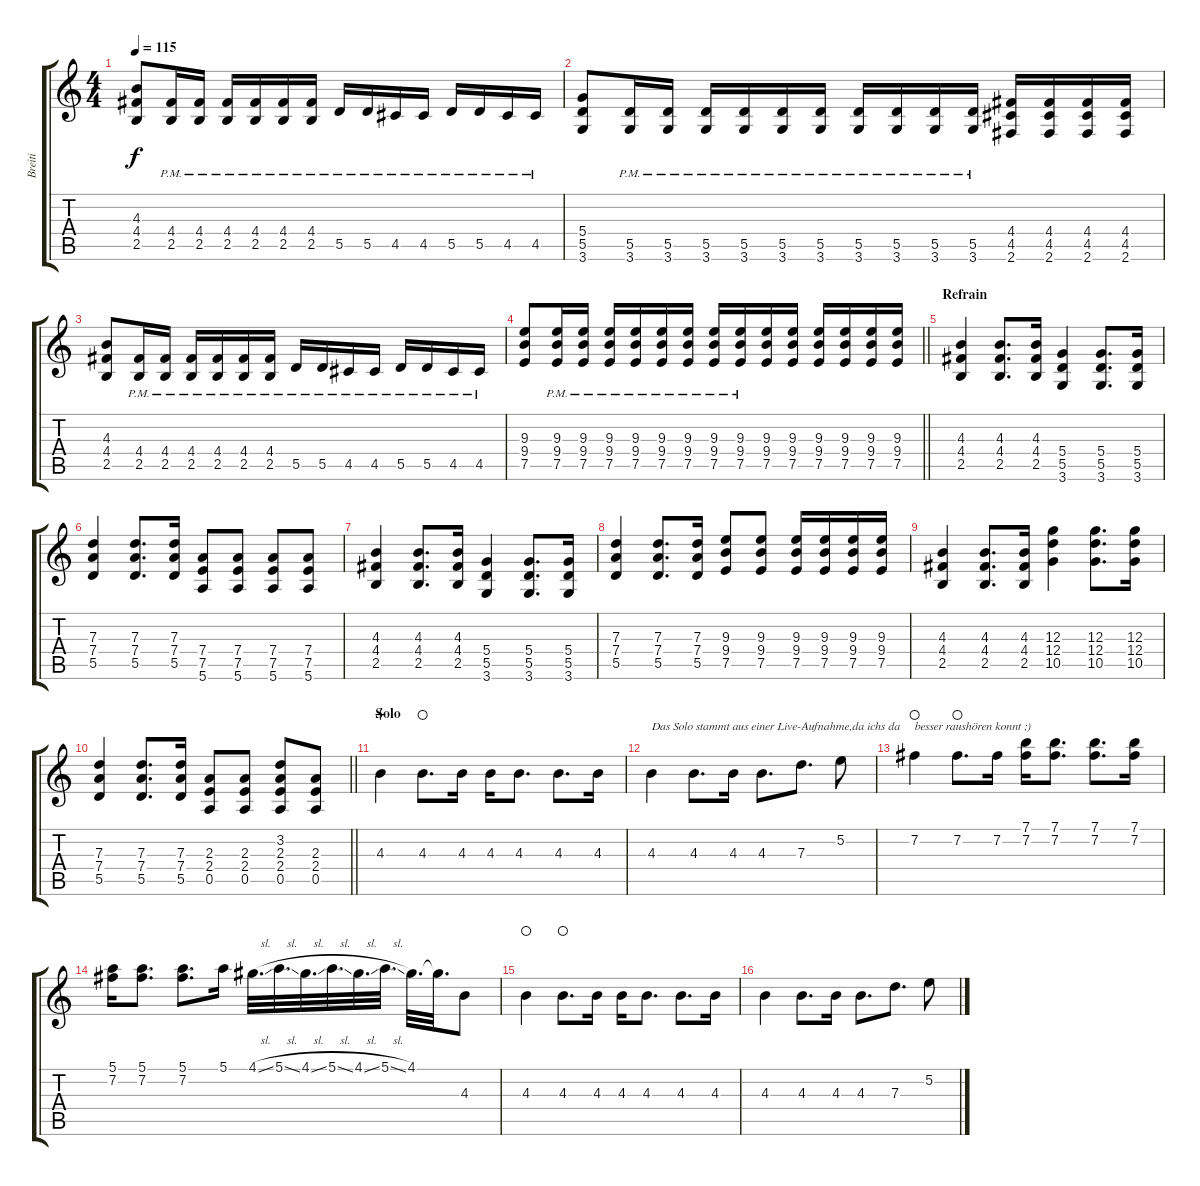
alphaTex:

\track ("Breiti" "Breiti") {instrument distortionguitar}
\staff {score tabs}
\tuning (E4 B3 G3 D3 A2 E2) {hide}
\ts (4 4)
\tempo 115
\clef g2
\ks c
(4.3 4.4 2.5).8{dy f} (4.4{pm} 2.5{pm}).16 (4.4{pm} 2.5{pm}).16 (4.4{pm} 2.5{pm}).16 (4.4{pm} 2.5{pm}).16 (4.4{pm} 2.5{pm}).16 (4.4{pm} 2.5{pm}).16 5.5{pm}.16 5.5{pm}.16 4.5{pm}.16 4.5{pm}.16 5.5{pm}.16 5.5{pm}.16 4.5{pm}.16 4.5{pm}.16 |
(5.4 5.5 3.6).8 (5.5{pm} 3.6{pm}).16 (5.5{pm} 3.6{pm}).16 (5.5{pm} 3.6{pm}).16 (5.5{pm} 3.6{pm}).16 (5.5{pm} 3.6{pm}).16 (5.5{pm} 3.6{pm}).16 (5.5{pm} 3.6{pm}).16 (5.5{pm} 3.6{pm}).16 (5.5{pm} 3.6{pm}).16 (5.5{pm} 3.6{pm}).16 (4.4 4.5 2.6).16 (4.4 4.5 2.6).16 (4.4 4.5 2.6).16 (4.4 4.5 2.6).16 |
(4.3 4.4 2.5).8 (4.4{pm} 2.5{pm}).16 (4.4{pm} 2.5{pm}).16 (4.4{pm} 2.5{pm}).16 (4.4{pm} 2.5{pm}).16 (4.4{pm} 2.5{pm}).16 (4.4{pm} 2.5{pm}).16 5.5{pm}.16 5.5{pm}.16 4.5{pm}.16 4.5{pm}.16 5.5{pm}.16 5.5{pm}.16 4.5{pm}.16 4.5{pm}.16 |
\barLineRight lightlight
(9.3 9.4 7.5).8 (9.3{pm} 9.4{pm} 7.5{pm}).16 (9.3{pm} 9.4{pm} 7.5{pm}).16 (9.3{pm} 9.4{pm} 7.5{pm}).16 (9.3{pm} 9.4{pm} 7.5{pm}).16 (9.3{pm} 9.4{pm} 7.5{pm}).16 (9.3{pm} 9.4{pm} 7.5{pm}).16 (9.3{pm} 9.4{pm} 7.5{pm}).16 (9.3{pm} 9.4{pm} 7.5{pm}).16 (9.3 9.4 7.5).16 (9.3 9.4 7.5).16 (9.3 9.4 7.5).16 (9.3 9.4 7.5).16 (9.3 9.4 7.5).16 (9.3 9.4 7.5).16 |
\section ("" "Refrain")
(4.3 4.4 2.5).4 (4.3 4.4 2.5).8{d} (4.3 4.4 2.5).16 (5.4 5.5 3.6).4 (5.4 5.5 3.6).8{d} (5.4 5.5 3.6).16 |
(7.3 7.4 5.5).4 (7.3 7.4 5.5).8{d} (7.3 7.4 5.5).16 (7.4 7.5 5.6).8 (7.4 7.5 5.6).8 (7.4 7.5 5.6).8 (7.4 7.5 5.6).8 |
(4.3 4.4 2.5).4 (4.3 4.4 2.5).8{d} (4.3 4.4 2.5).16 (5.4 5.5 3.6).4 (5.4 5.5 3.6).8{d} (5.4 5.5 3.6).16 |
(7.3 7.4 5.5).4 (7.3 7.4 5.5).8{d} (7.3 7.4 5.5).16 (9.3 9.4 7.5).8 (9.3 9.4 7.5).8 (9.3 9.4 7.5).16 (9.3 9.4 7.5).16 (9.3 9.4 7.5).16 (9.3 9.4 7.5).16 |
(4.3 4.4 2.5).4 (4.3 4.4 2.5).8{d} (4.3 4.4 2.5).16 (12.3 12.4 10.5).4 (12.3 12.4 10.5).8{d} (12.3 12.4 10.5).16 |
\barLineRight lightlight
(7.3 7.4 5.5).4 (7.3 7.4 5.5).8{d} (7.3 7.4 5.5).16 (2.3 2.4 0.5).8 (2.3 2.4 0.5).8 (3.2 2.3 2.4 0.5).8 (2.3 2.4 0.5).8 |
\section ("" "Solo")
4.3.4{volume 16 wahc} 4.3.8{d waho} 4.3.16 4.3.16 4.3.8{d} 4.3.8{d} 4.3.16 |
4.3.4{txt "Das Solo stammt aus einer Live-Aufnahme,da ichs da"} 4.3.8{d} 4.3.16 4.3.8{d} 7.3.8{d} 5.2.8 |
7.2.4{txt "besser raushören konnt ;)" waho} 7.2.8{d waho} 7.2.16 (7.1 7.2).16 (7.1 7.2).8{d} (7.1 7.2).8{d} (7.1 7.2).16 |
(5.1 7.2).16 (5.1 7.2).8{d} (5.1 7.2).8{d} 5.1.16 4.1{sl}.32{d} 5.1{sl}.32{d} 4.1{sl}.32{d} 5.1{sl}.32{d} 4.1{sl}.32{d} 5.1{sl}.32{d} 4.1.32{d} 4.1{t}.32{d} 4.3.8 |
4.3.4{waho} 4.3.8{d waho} 4.3.16 4.3.16 4.3.8{d} 4.3.8{d} 4.3.16 |
4.3.4 4.3.8{d} 4.3.16 4.3.8{d} 7.3.8{d} 5.2.8
